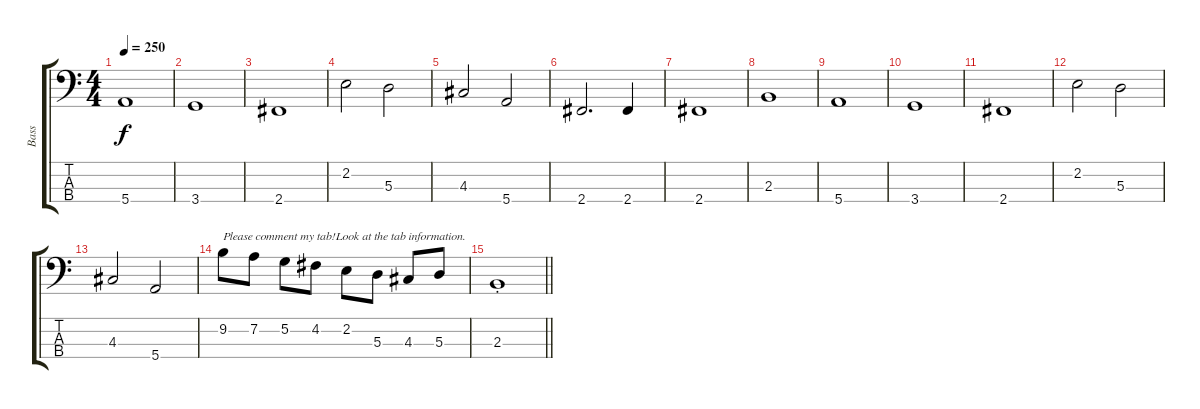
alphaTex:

\track ("Bass" "Bass") {instrument electricbassfinger}
\staff {score tabs}
\tuning (G2 D2 A1 E1) {hide}
\ts (4 4)
\tempo 250
\clef f4
\ks c
5.4.1{dy f} |
3.4.1 |
2.4.1 |
2.2.2 5.3.2 |
4.3.2 5.4.2 |
2.4.2{d} 2.4.4 |
2.4.1 |
2.3.1 |
5.4.1 |
3.4.1 |
2.4.1 |
2.2.2 5.3.2 |
4.3.2 5.4.2 |
9.2.8{txt "Please comment my tab!Look at the tab information."} 7.2.8 5.2.8 4.2.8 2.2.8 5.3.8 4.3.8 5.3.8 |
\barLineRight lightlight
2.3{st}.1
